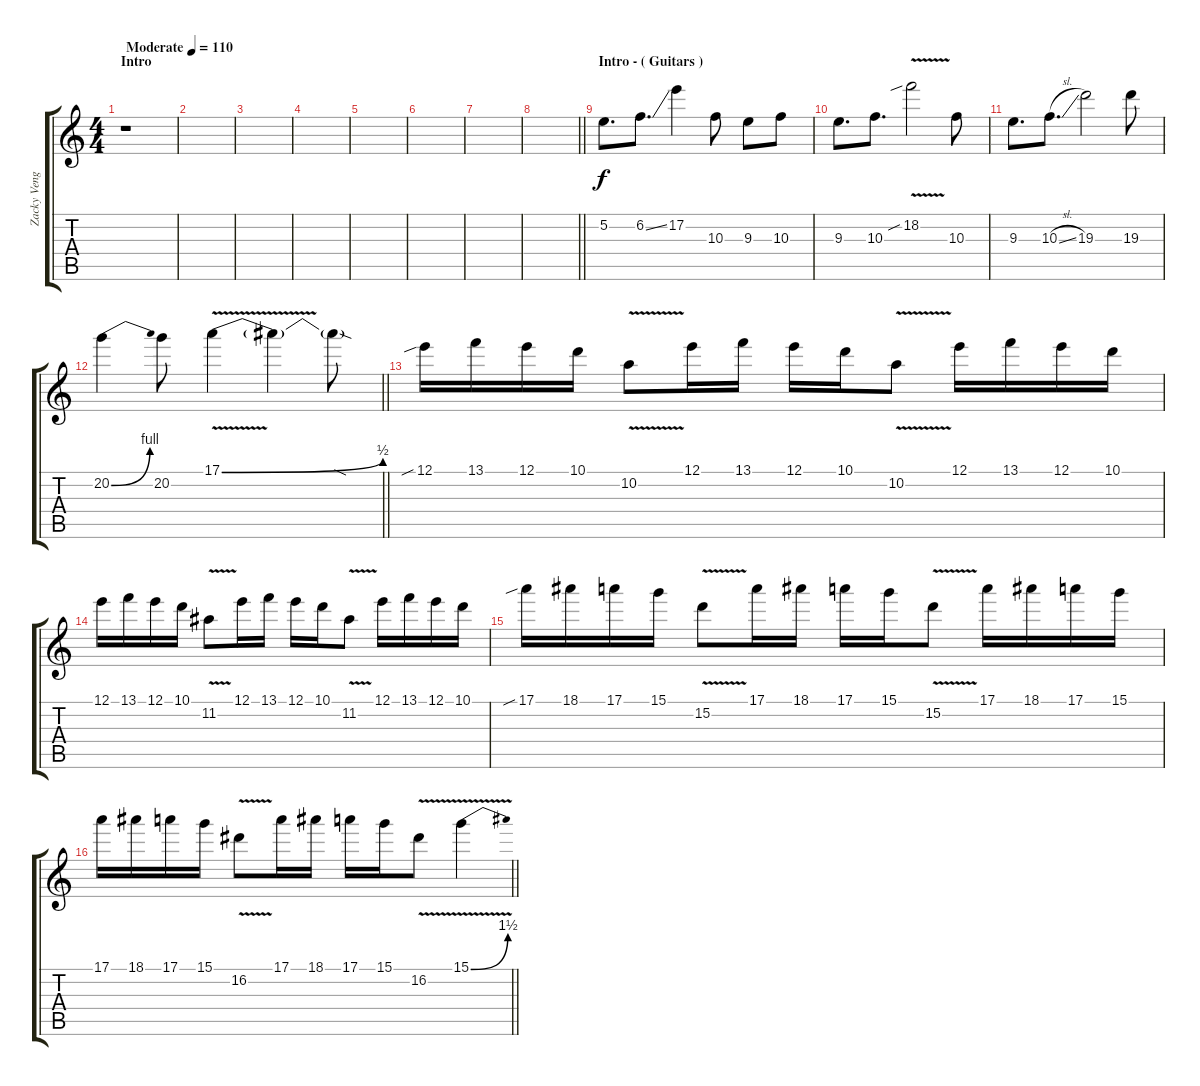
\track ("Zacky Vengeance - Lead" "Zacky Veng") {instrument overdrivenguitar}
\staff {score tabs}
\tuning (E4 B3 G3 D3 A2 D2) {hide}
\ts (4 4)
\section ("" "Intro ")
\tempo (110 "Moderate")
\clef g2
\ks c
r.1{dy f instrument overdrivenguitar} |
|
|
|
|
|
|
\barLineRight lightlight
|
\section ("" "Intro - ( Guitars ) ")
5.2.8{d volume 13 balance 0} 6.2{ss}.8{d} 17.2.4 10.3.8 9.3.8 10.3.8 |
9.3.8{d} 10.3.8{d} 18.2{v sib}.2 10.3.8 |
9.3.8{d} 10.3{sl}.8{d} 19.3.2 19.3.8 |
\barLineRight lightlight
20.2{be (bend 0 0 60 4)}.4 20.2.8 17.1{be (bend 0 0 60 2) v}.4 17.1{t}.4 17.1{sod t}.8 |
12.1{sib}.16 13.1.16 12.1.16 10.1.16 10.2{v}.8 12.1.16 13.1.16 12.1.16 10.1.16 10.2{v}.8 12.1.16 13.1.16 12.1.16 10.1.16 |
12.1.16 13.1.16 12.1.16 10.1.16 11.2{v}.8 12.1.16 13.1.16 12.1.16 10.1.16 11.2{v}.8 12.1.16 13.1.16 12.1.16 10.1.16 |
17.1{sib}.16 18.1.16 17.1.16 15.1.16 15.2{v}.8 17.1.16 18.1.16 17.1.16 15.1.16 15.2{v}.8 17.1.16 18.1.16 17.1.16 15.1.16 |
\barLineRight lightlight
17.1.16 18.1.16 17.1.16 15.1.16 16.2{v}.8 17.1.16 18.1.16 17.1.16 15.1.16 16.2{v}.8 15.1{be (bend 0 0 60 6) v}.4
